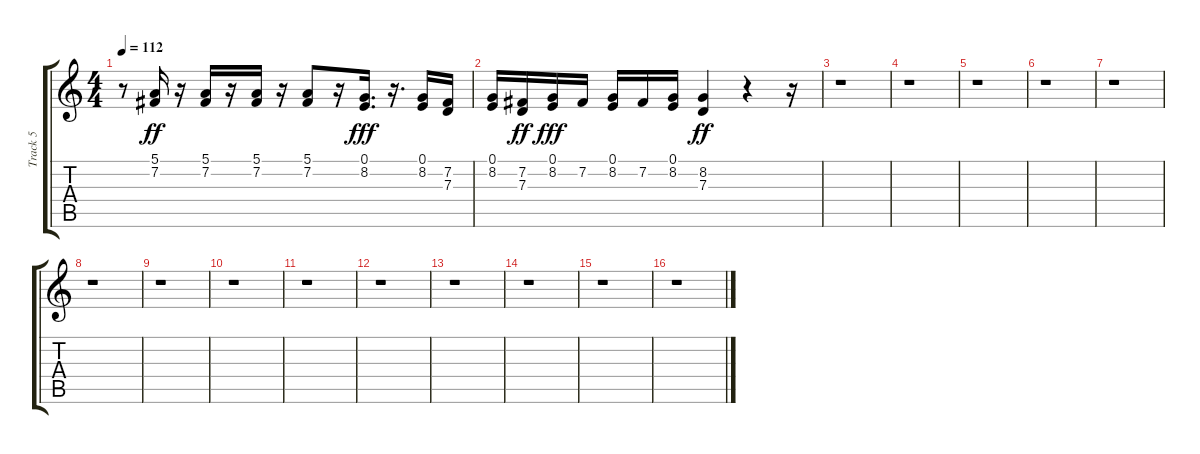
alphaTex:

\track ("Track 5" "Track 5") {instrument choiraahs}
\staff {score tabs}
\tuning (E4 B3 G3 D3 A2 E2) {hide}
\ts (4 4)
\tempo 112
\clef g2
\ks c
r.8{dy ff} (5.1 7.2).16 r.16 (5.1 7.2).16 r.16 (5.1 7.2).16 r.16 (5.1 7.2).8 r.16 (0.1 8.2).16{d dy fff} r.16{d} (0.1 8.2).16 (7.2 7.3).16 |
(0.1 8.2).16 (7.2 7.3).16{dy ff} (0.1 8.2).16{dy fff} 7.2.16 (0.1 8.2).16 7.2.16 (0.1 8.2).16 (8.2 7.3).4{dy ff} r.4 r.16 |
r.1 |
r.1 |
r.1 |
r.1 |
r.1 |
r.1 |
r.1 |
r.1 |
r.1 |
r.1 |
r.1 |
r.1 |
r.1 |
r.1
